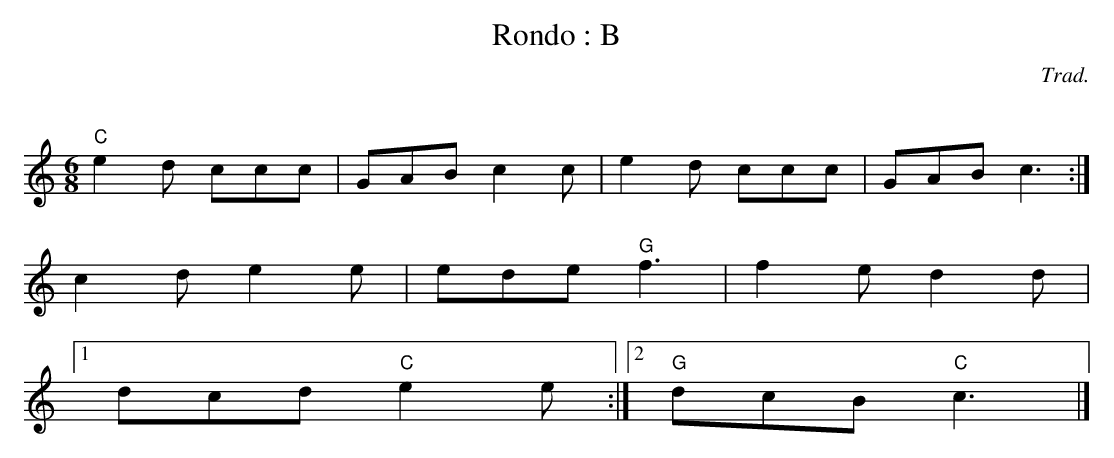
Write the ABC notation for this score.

X:1
T:Rondo : B
C:Trad.
Q:C6=140
M:6/8
L:1/16
K:C
"C"e4 d2 c2c2c2 | G2A2B2 c4 c2 | e4 d2 c2c2c2 | G2A2B2 c6 :|
c4 d2 e4 e2 | e2d2e2 "G"f6 | f4 e2 d4 d2 |1
d2c2d2 "C"e4 e2 :|2 "G"d2c2B2 "C"c6 |]
